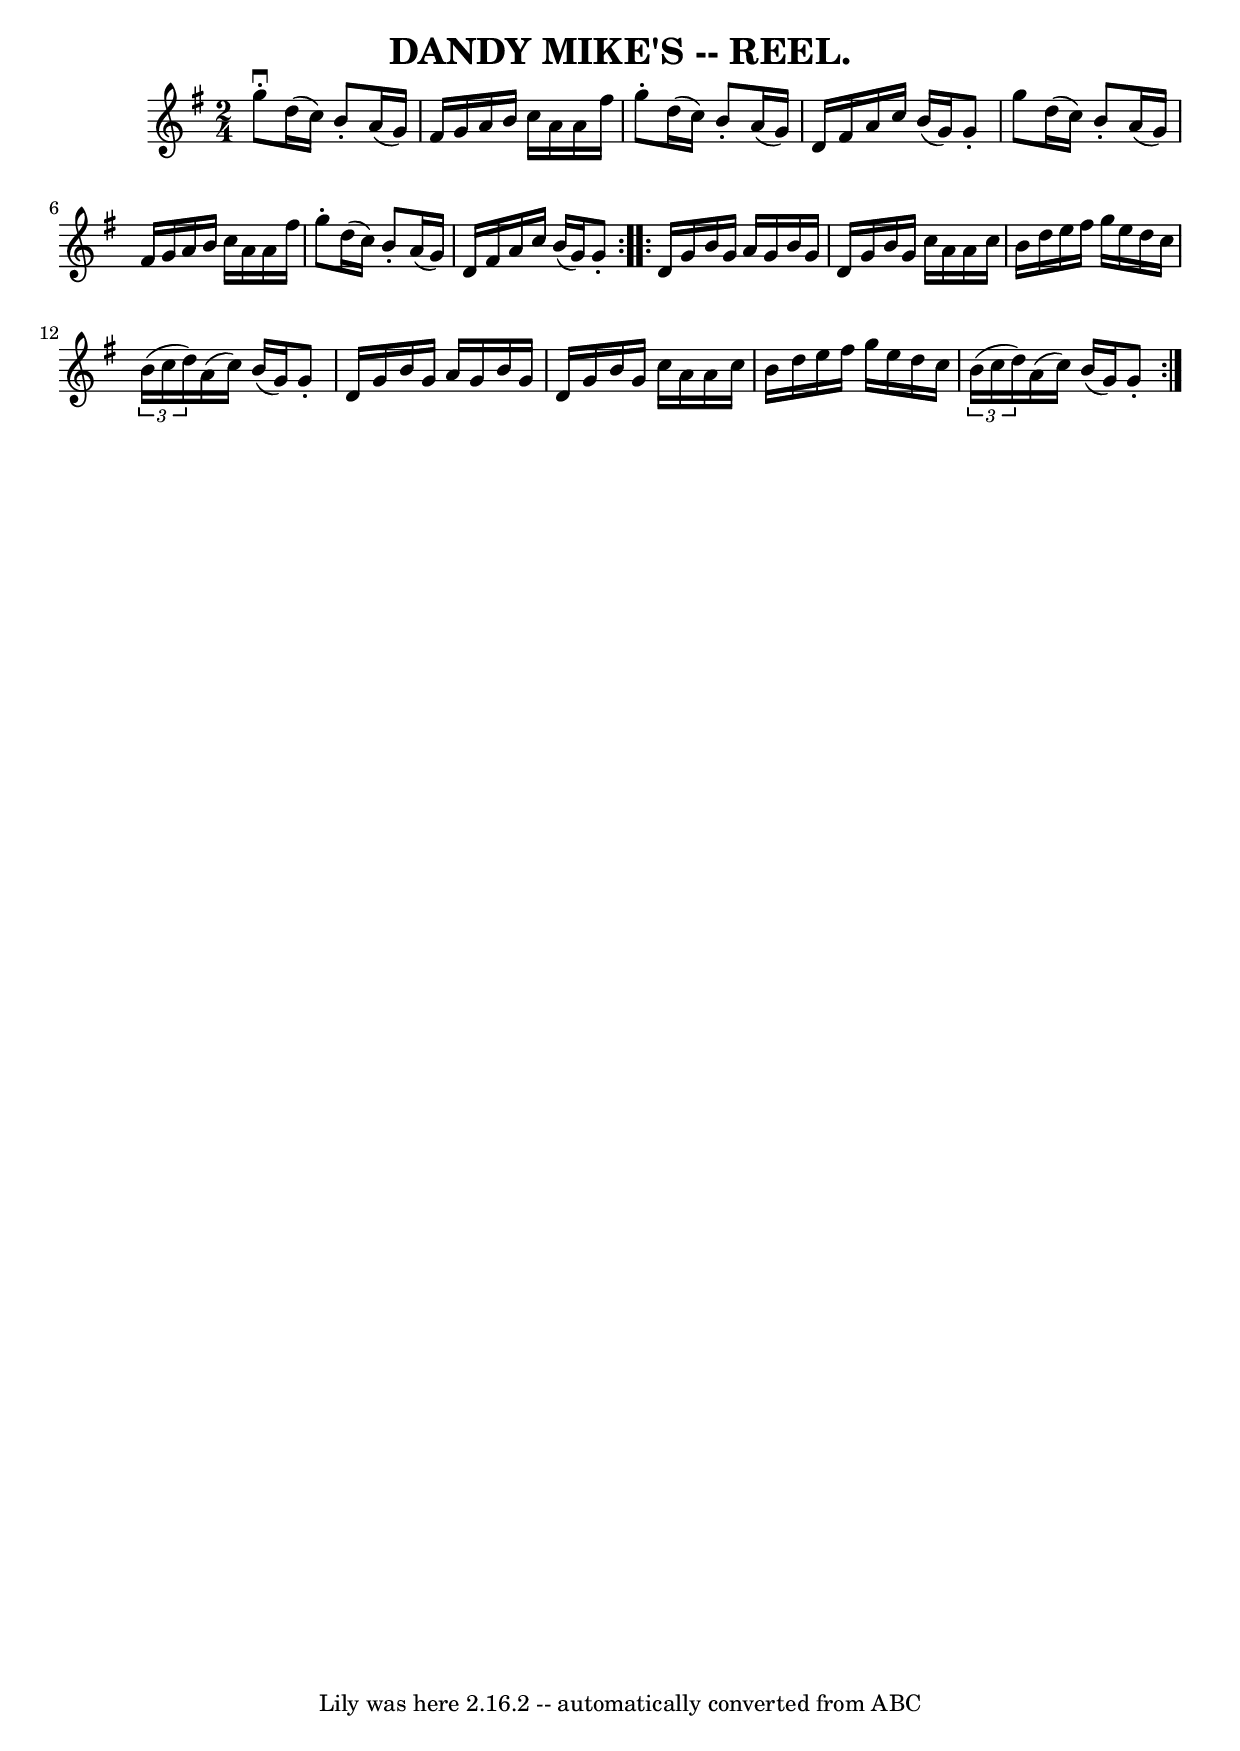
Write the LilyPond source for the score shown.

\version "2.16.2"
\include "Mammoth.ily"
\header {
  crossRefNumber = "1"
  footnotes = ""
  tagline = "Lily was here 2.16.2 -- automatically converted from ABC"
  title = "DANDY MIKE'S -- REEL."

}
voicedefault =  {



  \repeat volta 2 {

    \time 2/4 
    \key g \major
    g''8^\downbow-. d''16 (c''16) b'8 -.   
    a'16 (g'16) |
    fis'16 g'16 a'16 b'16 c''16 a'16    
    a'16 fis''16  |
    g''8 -. d''16 (c''16) b'8 -. a'16 (
    g'16) |
    d'16 fis'16 a'16 c''16 b'16 (g'16) g'8 
    -. |
    g''8 d''16 (c''16) b'8 -. a'16 (g'16) 
    |
    fis'16 g'16 a'16 b'16 c''16 a'16 a'16 fis''16  
    |
    g''8 -. d''16 (c''16) b'8 -. a'16 (g'16) |
    
    d'16 fis'16 a'16 c''16 b'16 (g'16) g'8 -. 
  }     

  \repeat volta 2 {
    d'16 g'16 b'16 g'16 a'16 g'16 b'16    
    g'16  |
    d'16 g'16 b'16 g'16 c''16 a'16 a'16 c''16 
    |
    b'16 d''16 e''16 fis''16 g''16 e''16 d''16    
    c''16  |
    \times 2/3 { b'16 (c''16 d''16) 
	       } a'16 (c''16 
    ) b'16 (g'16) g'8 -. |
    d'16 g'16 b'16 g'16    
    a'16 g'16 b'16 g'16  |
    d'16 g'16 b'16 g'16 c''16  
    a'16 a'16 c''16  |
    b'16 d''16 e''16 fis''16 g''16  
    e''16 d''16 c''16  |
    \times 2/3 { b'16 (c''16 d''16  
		 -) 
	       } a'16 (c''16) b'16 (g'16) g'8 -. 
  }   

}

\score{
  <<

    \context Staff="default"
    {
      \voicedefault 
      
    }

  >>
  \layout {
    
  }
  \midi {
  }

}
